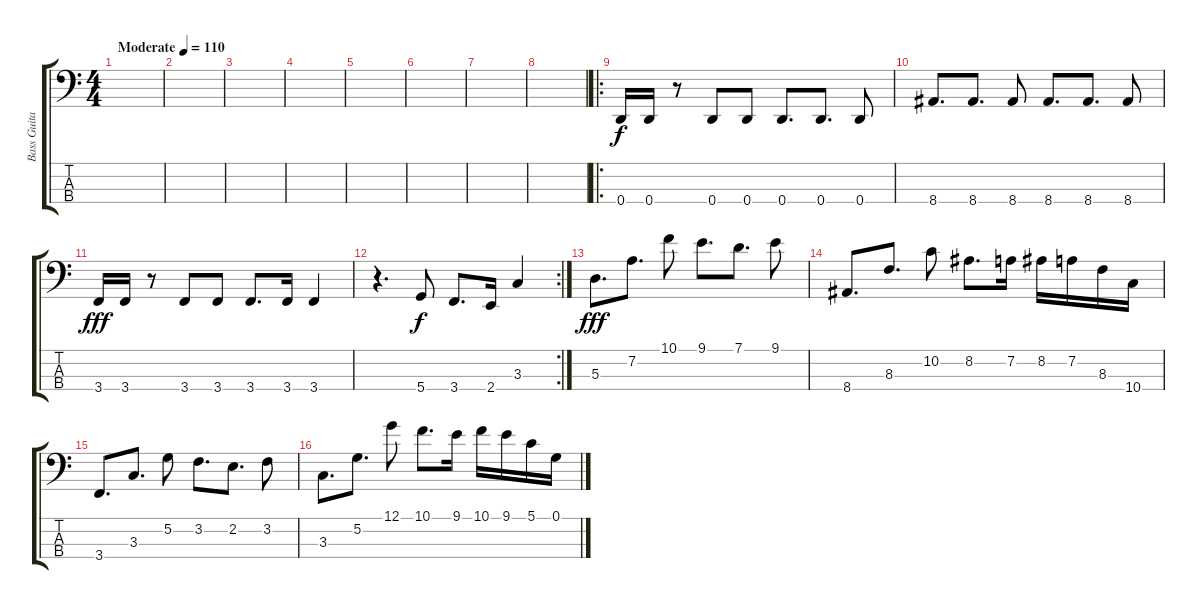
\track ("Bass Guitar" "Bass Guita") {instrument electricbasspick}
\staff {score tabs}
\tuning (G2 D2 A1 D1) {hide}
\ts (4 4)
\tempo (110 "Moderate")
\clef f4
\ks c
|
|
|
|
|
|
|
|
\ro
0.4.16 0.4.16 r.8 0.4.8 0.4.8 0.4.8{d} 0.4.8{d} 0.4.8 |
8.4.8{d dy f} 8.4.8{d} 8.4.8 8.4.8{d} 8.4.8{d} 8.4.8 |
3.4.16{dy fff} 3.4.16 r.8 3.4.8 3.4.8 3.4.8{d} 3.4.16 3.4.4 |
\rc 2
r.4{d} 5.4.8{dy f} 3.4.8{d} 2.4.16 3.3.4 |
5.3.8{d dy fff volume 13 balance 10} 7.2.8{d} 10.1.8 9.1.8{d} 7.1.8{d} 9.1.8 |
8.4.8{d} 8.3.8{d} 10.2.8 8.2.8{d} 7.2.16 8.2.16 7.2.16 8.3.16 10.4.16 |
3.4.8{d} 3.3.8{d} 5.2.8 3.2.8{d} 2.2.8{d} 3.2.8 |
3.3.8{d} 5.2.8{d} 12.1.8 10.1.8{d} 9.1.16 10.1.16 9.1.16 5.1.16 0.1.16
